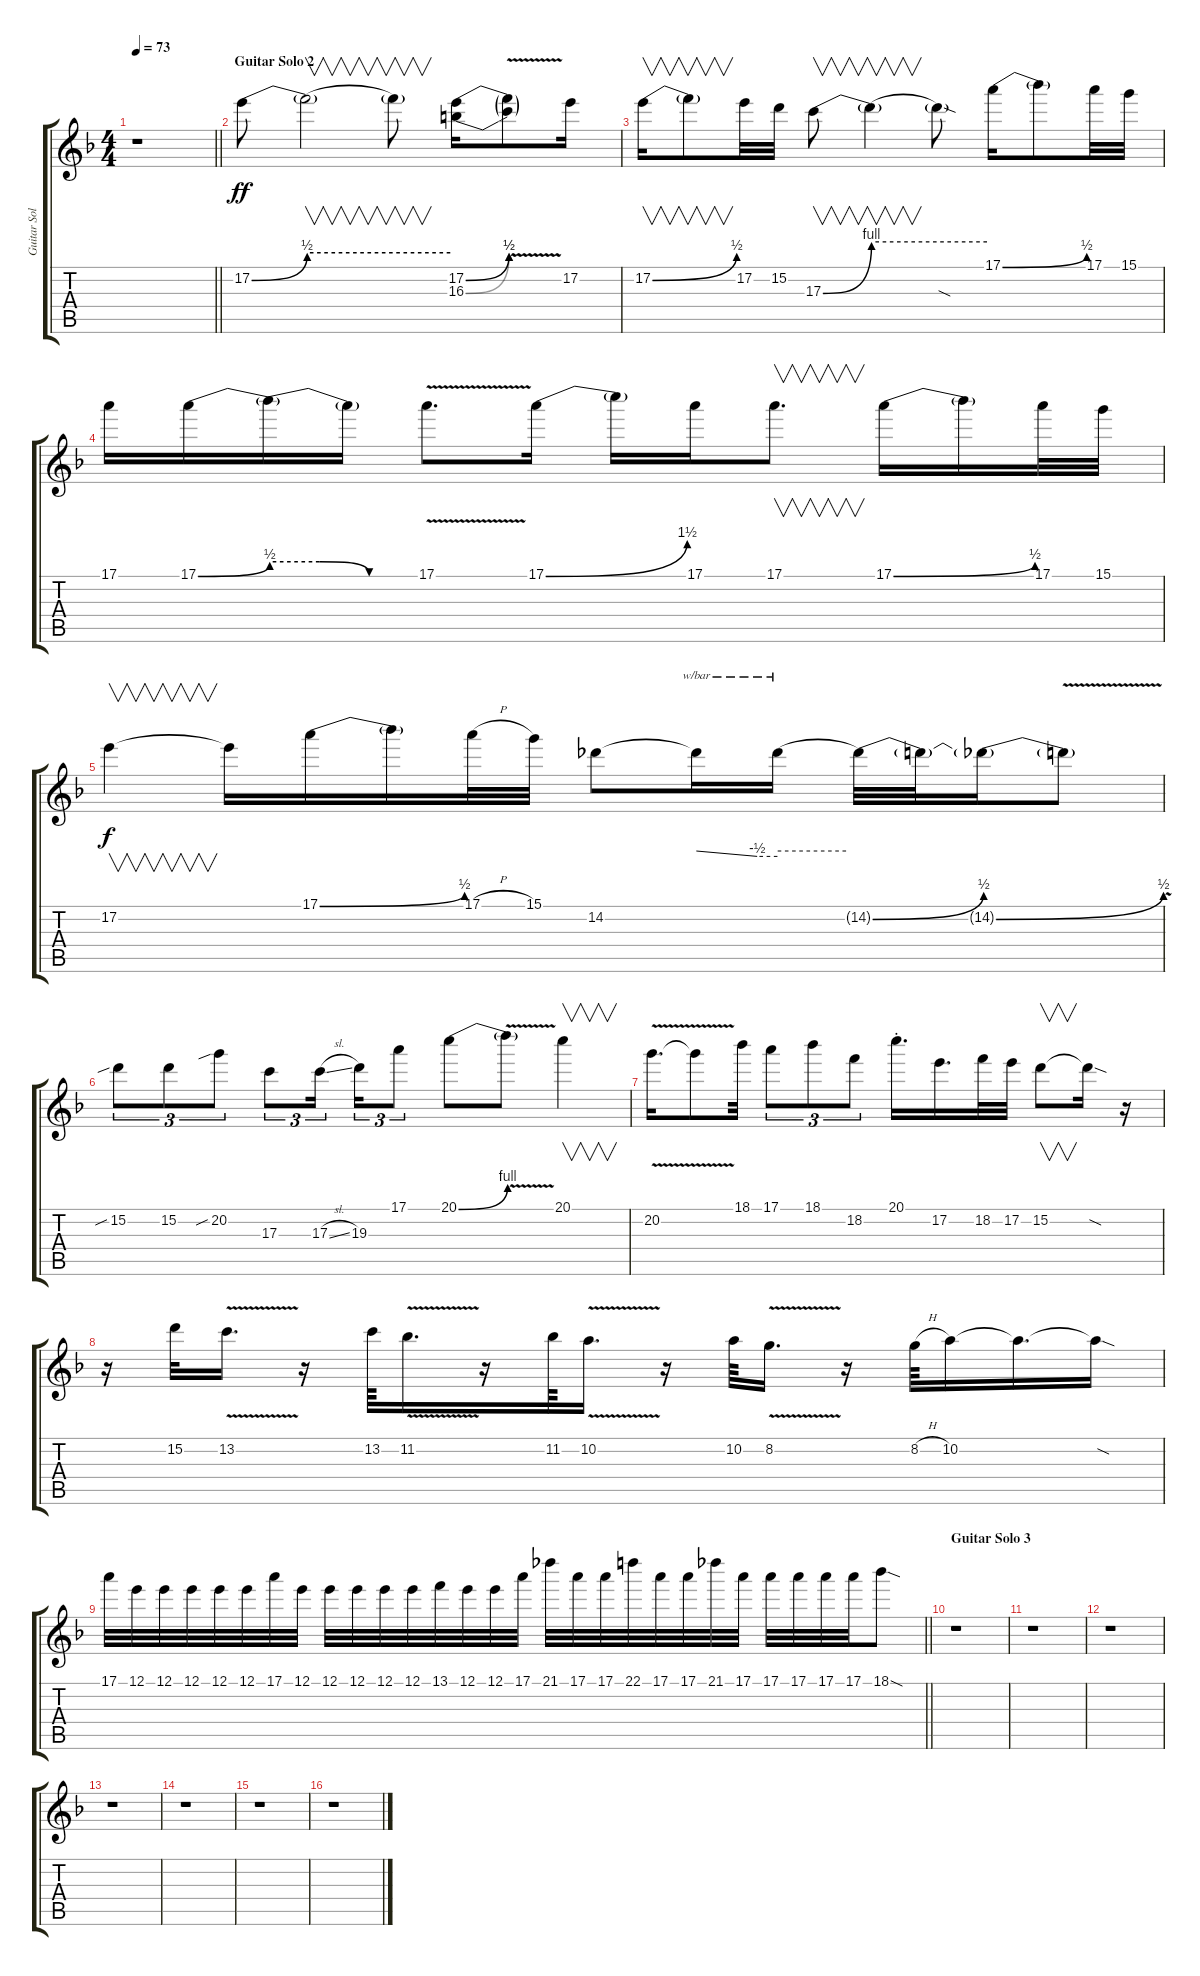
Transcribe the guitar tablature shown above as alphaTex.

\track ("Guitar Solo R" "Guitar Sol") {mute instrument overdrivenguitar}
\staff {score tabs}
\tuning (E4 B3 G3 D3 A2 E2) {hide}
\ts (4 4)
\tempo 73
\clef g2
\barLineRight lightlight
\ks f
r.1{dy ff} |
\section ("" "Guitar Solo 2")
17.2{be (bend 0 0 60 2)}.8 17.2{be (hold 0 2 60 2) t}.2{v} 17.2{t}.8{v} (17.2{be (bend 0 0 60 2)} 16.3{be (bend 0 0 60 2)}).16 (17.2{v t} 16.3{v t}).8 17.2.16 |
17.2{be (bend 0 0 60 2)}.16{v} 17.2{t}.8{v} 17.2.32 15.2.32 17.3{be (bend 0 0 60 4)}.8{v} 17.3{be (hold 0 4 60 4) t}.4{v} 17.3{sod t}.8 17.1{be (bend 0 0 60 2)}.16 17.1{t}.8 17.1.32 15.1.32 |
17.1.16 17.1{be (bend 0 0 60 2)}.16 17.1{be (custom 0 2 20 2 40 0 60 0) t}.16 17.1{t}.16 17.1{v}.8{d} 17.1{be (bend 0 0 60 6)}.16 17.1{t}.16 17.1.16 17.1.8{v d} 17.1{be (bend 0 0 60 2)}.16 17.1{t}.16 17.1.32 15.1.32 |
17.2.4{v dy f} 17.2{t}.16 17.1{be (bend 0 0 60 2)}.16 17.1{t}.16 17.1{h}.32 15.1.32 14.2.8 14.2{t}.16{tbe (custom default 0 0 45 -2 60 -2)} 14.2{t}.16{tbe (hold default 0 0 60 0)} 14.2{be (bend 0 0 60 2) t}.32 14.2{t}.32 14.2{be (bend 0 0 60 2) t}.16 14.2{v t}.8 |
15.2{sib}.8{tu (3 2)} 15.2.8{tu (3 2)} 20.2{sib}.8{tu (3 2)} 17.3.8{tu (3 2)} 17.3{sl}.16{tu (3 2) beam splitsecondary} 19.3.16{tu (3 2)} 17.1.8{tu (3 2)} 20.1{be (bend 0 0 60 4)}.8 20.1{v t}.8 20.1.4{v} |
20.2{v}.16{d} 20.2{v t}.8 18.1.32 17.1.8{tu (3 2)} 18.1.8{tu (3 2)} 18.2.8{tu (3 2)} 20.1{st}.16{d} 17.2.16{d} 18.2.32 17.2.32 15.2.8{v} 15.2{sod t}.16 r.16 |
r.16 15.2.32 13.2{v}.16{d} r.16 13.2.64 11.2{v}.16{d} r.16 11.2.64 10.2{v}.16{d} r.16 10.2.64 8.2{v}.16{d} r.16 8.2{h}.64 10.2.16 10.2{t}.16{d} 10.2{sod t}.16 |
\barLineRight lightlight
17.1.32 12.1.32 12.1.32 12.1.32 12.1.32 12.1.32 17.1.32 12.1.32 12.1.32 12.1.32 12.1.32 12.1.32 13.1.32 12.1.32 12.1.32 17.1.32 21.1.32 17.1.32 17.1.32 22.1.32 17.1.32 17.1.32 21.1.32 17.1.32 17.1.32 17.1.32 17.1.32 17.1.32 18.1{sod}.8 |
\section ("" "Guitar Solo 3")
r.1 |
r.1 |
r.1 |
r.1 |
r.1 |
r.1 |
r.1
